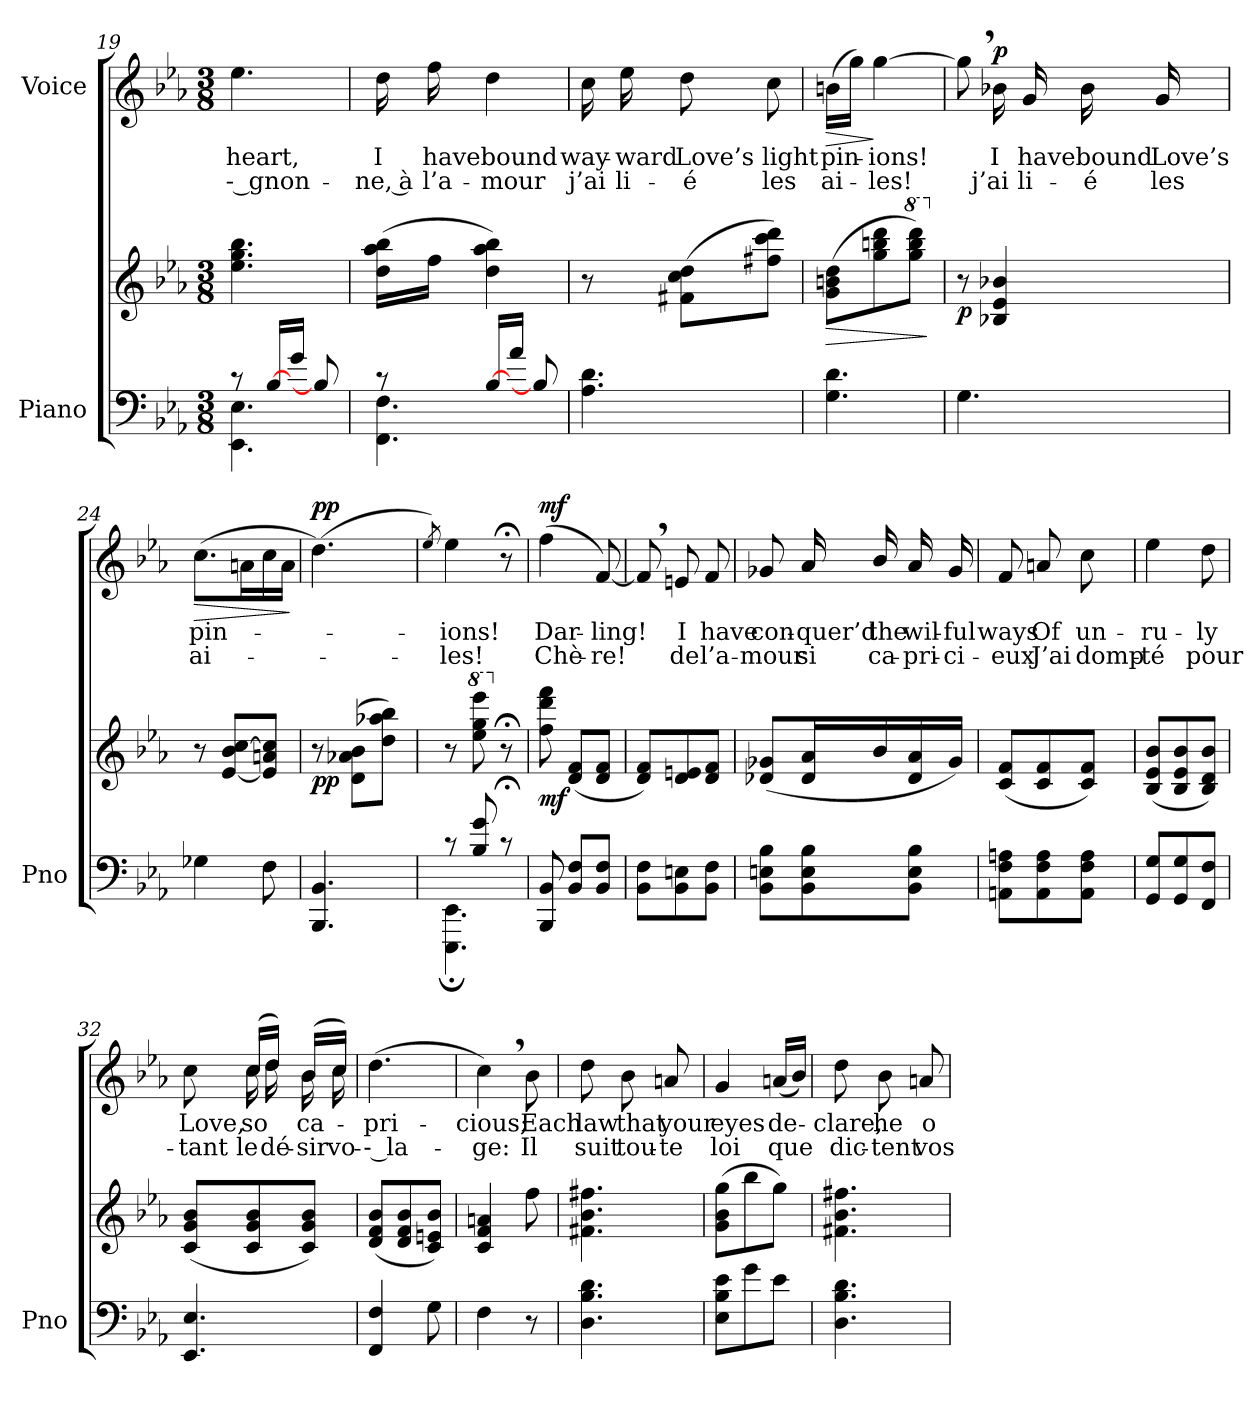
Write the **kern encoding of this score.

**kern	**kern	**dynam	**kern	**text	**text	**dynam
*part2	*part2	*part2	*part1	*part1	*part1	*part1
*staff3	*staff2	*staff2/3	*staff1	*staff1	*staff1	*staff1
*I"Piano	*	*	*I"Voice	*	*	*
*I'Pno	*	*	*	*	*	*
*clefF4	*clefG2	*	*clefG2	*	*	*
*k[b-e-a-]	*k[b-e-a-]	*	*k[b-e-a-]	*	*	*
*M3/8	*M3/8	*	*M3/8	*	*	*
=19	=19	=19	=19	=19	=19	=19
*^	*	*	*	*	*	*
8r	4.EE-\ 4.E-\	4.ee-\ 4.gg\ 4.bb-\	.	4.ee-\	-heart,	-- gnon-	.
[<16B-/LL	.	.	.	.	.	.	.
16g/JJ	.	.	.	.	.	.	.
8B-/]	.	.	.	.	.	.	.
=20	=20	=20	=20	=20	=20	=20	=20
8r	4.FF\ 4.F\	(16dd\ 16aa-\ 16bb-\LL	.	16dd\	I	ne, à	.
.	.	16ff\JJ	.	16ff\	have	l’a-	.
[<16B-/LL	.	4dd\ 4aa-\ 4bb-\)	.	4dd\	bound	-mour	.
16a-/JJ	.	.	.	.	.	.	.
8B-/]	.	.	.	.	.	.	.
*v	*v	*	*	*	*	*	*
=21	=21	=21	=21	=21	=21	=21
4.A-\ 4.d\	8r	.	16cc\	way-	j’ai	.
.	.	.	16ee-\	-ward	li-	.
.	(8f#X\ 8cc\ 8dd\L	.	8dd\	Love’s	-é	.
.	8ff#X\ 8ccc\ 8ddd\J)	.	8cc\	light	les	.
=22	=22	=22	=22	=22	=22	=22
!	!	!LO:HP:b	!	!	!	!LO:HP:b
4.G\ 4.d\	(8g\ 8bn\ 8dd\L	>	(16bn\LL	pin-	ai-	>
.	.	.	16gg\JJ)	.	.	.
.	8gg\ 8bbn\ 8ddd\	.	[4gg\	-ions!	-les!	]
*	*8va	*	*	*	*	*
.	8ggg\ 8bbb\ 8dddd\J)	.	.	.	.	.
.	.	]	.	.	.	.
=23	=23	=23	=23	=23	=23	=23
*	*X8va	*	*	*	*	*
!	!	!LO:DY:b	!	!	!	!
4.G\	8r	p	8gg,\]	.	.	.
!	!	!	!	!	!	!LO:DY:a
.	4B-X/ 4e-/ 4b-X/	.	16b-X\	I	j’ai	p
.	.	.	16g/	have	li-	.
.	.	.	16b-\	bound	-é	.
.	.	.	16g/	Love’s	les	.
=24	=24	=24	=24	=24	=24	=24
!	!	!	!	!	!	!LO:HP:b
4G-X\	8r	.	(8.cc\L	pin-	ai-	>
.	[8e-/ 8b-/ [8cc/L	.	.	.	.	.
.	.	.	16an\L	.	.	.
8F\	8e-/] 8an/ 8cc/]J	.	16cc\	.	.	.
.	.	.	16a\JJ	.	.	.
.	.	.	.	.	.	]
=25	=25	=25	=25	=25	=25	=25
!	!	!LO:DY:b	!	!	!	!LO:DY:a
4.BBB-/ 4.BB-/	8r	pp	(<4.dd\)	.	.	pp
.	(8d\ 8a-X\ 8b-\L	.	.	.	.	.
.	8dd\ 8aa-X\ 8bb-\J)	.	.	.	.	.
=26	=26	=26	=26	=26	=26	=26
.	.	.	8qee-/)	.	.	.
*^	*	*	*	*	*	*
8r	4.EEE-\; 4.EE-\;	8r	.	4ee-\	-ions!	-les!	.
*	*	*8va	*	*	*	*	*
8B-/ 8g/	.	8eee-\ 8ggg\ 8eeee-\	.	.	.	.	.
*	*	*X8va	*	*	*	*	*
8r;<	.	8r;<	.	8r;<	.	.	.
*v	*v	*	*	*	*	*	*
=27	=27	=27	=27	=27	=27	=27
!	!	!LO:DY:b	!	!	!	!LO:DY:a
8BBB-/ 8BB-/	8ff\ 8ddd\ 8fff\	mf	(4ff\	Dar-	Chè-	mf
8BB-/ 8F/L	(8d/ 8f/L	.	.	.	.	.
8BB-/ 8F/J	8d/ 8f/J	.	[8f/)	-ling!	-re!	.
=28	=28	=28	=28	=28	=28	=28
8BB-\ 8F\L	8d/ 8f/L)	.	8f,/]	.	.	.
8BB-\ 8En\	8d/ 8en/	.	8en/	I	de	.
8BB-\ 8F\J	8d/ 8f/J	.	8f/	have	l’a-	.
=29	=29	=29	=29	=29	=29	=29
8BB-\ 8En\ 8B-\L	(8d-X/ 8g-X/L	.	8g-X/	con-	-mour	.
8BB-\ 8E\ 8B-\	16d-/ 16a-/L	.	16a-/	-quer’d	si	.
.	16b-/	.	16b-/	the	ca-	.
8BB-\ 8E\ 8B-\J	16d-/ 16a-/	.	16a-/	wil-	-pri-	.
.	16g-/JJ)	.	16g-/	-ful	-ci-	.
=30	=30	=30	=30	=30	=30	=30
8AAn\ 8F\ 8An\L	(8c/ 8f/L	.	8f/	ways	-eux	.
8AA\ 8F\ 8A\	8c/ 8f/	.	8an/	Of	J’ai	.
8AA\ 8F\ 8A\J	8c/ 8f/J)	.	8cc\	un-	domp-	.
=31	=31	=31	=31	=31	=31	=31
8GG/ 8G/L	(8B-/ 8e-/ 8b-/L	.	4ee-\	-ru-	-té	.
8GG/ 8G/	8B-/ 8e-/ 8b-/	.	.	.	.	.
8FF/ 8F/J	8B-/ 8d/ 8b-/J)	.	8dd\	-ly	pour-	.
=32	=32	=32	=32	=32	=32	=32
*	*	*	*^	*	*	*
4.EE-/ 4.E-/	(8c/ 8g/ 8b-/L	.	8cc\	8ryy	Love,	-tant	.
.	8c/ 8g/ 8b-/	.	(16cc/LL	16cc\	so	le	.
.	.	.	16dd/JJ)	16dd\	.	dé-	.
.	8c/ 8g/ 8b-/J)	.	(16b-/LL	16b-\	ca-	-sir	.
.	.	.	16cc/JJ)	16cc\	.	vo-	.
*	*	*	*v	*v	*	*	*
=33	=33	=33	=33	=33	=33	=33
4FF/ 4F/	(8d/ 8f/ 8b-/L	.	(4.dd\	-pri-	-- la-	.
.	8d/ 8f/ 8b-/	.	.	.	.	.
8G\	8c/ 8en/ 8b-/J)	.	.	.	.	.
=34	=34	=34	=34	=34	=34	=34
4F\	4c/ 4f/ 4an/	.	4cc,\)	-cious;	-ge:	.
8r	8ff\	.	8b-\	Each	Il	.
=35	=35	=35	=35	=35	=35	=35
4.D\ 4.B-\ 4.d\	4.f#X\ 4.b-\ 4.ff#X\	.	8dd\	law	suit	.
.	.	.	8b-\	that	tou-	.
.	.	.	8an/	your	-te	.
=36	=36	=36	=36	=36	=36	=36
8E-\ 8B-\ 8e-\L	(8g\ 8b-\ 8gg\L	.	4g/	eyes	loi	.
8g\	8bb-\	.	.	.	.	.
8e-\J	8gg\J)	.	(16an/LL	de-	que	.
.	.	.	16b-/JJ)	.	.	.
=37	=37	=37	=37	=37	=37	=37
4.D\ 4.B-\ 4.d\	4.f#X\ 4.b-\ 4.ff#X\	.	8dd\	-clare,	dic-	.
.	.	.	8b-\	he	-tent	.
.	.	.	8an/	o-	vos	.
=	=	=	=	=	=	=
*-	*-	*-	*-	*-	*-	*-
